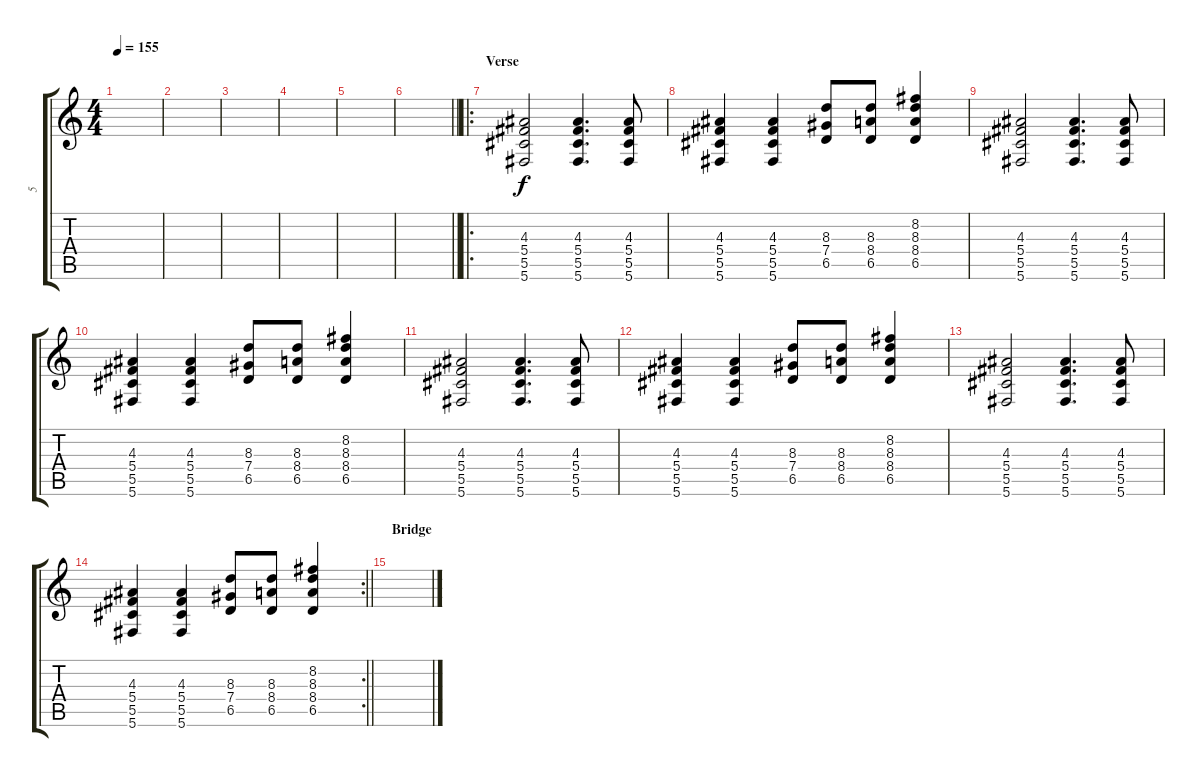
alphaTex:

\track ("5" "5") {instrument overdrivenguitar}
\staff {score tabs}
\tuning (Eb4 Bb3 Gb3 Db3 Ab2 Db2) {hide}
\ts (4 4)
\tempo 155
\clef g2
\ks c
|
|
|
|
|
\barLineRight lightlight
|
\ro
\section ("" "Verse")
(4.3 5.4 5.5 5.6).2 (4.3 5.4 5.5 5.6).4{d} (4.3 5.4 5.5 5.6).8 |
(4.3 5.4 5.5 5.6).4 (4.3 5.4 5.5 5.6).4 (8.3 7.4 6.5).8 (8.3 8.4 6.5).8 (8.2 8.3 8.4 6.5).4 |
(4.3 5.4 5.5 5.6).2 (4.3 5.4 5.5 5.6).4{d} (4.3 5.4 5.5 5.6).8 |
(4.3 5.4 5.5 5.6).4 (4.3 5.4 5.5 5.6).4 (8.3 7.4 6.5).8 (8.3 8.4 6.5).8 (8.2 8.3 8.4 6.5).4 |
(4.3 5.4 5.5 5.6).2 (4.3 5.4 5.5 5.6).4{d} (4.3 5.4 5.5 5.6).8 |
(4.3 5.4 5.5 5.6).4 (4.3 5.4 5.5 5.6).4 (8.3 7.4 6.5).8 (8.3 8.4 6.5).8 (8.2 8.3 8.4 6.5).4 |
(4.3 5.4 5.5 5.6).2 (4.3 5.4 5.5 5.6).4{d} (4.3 5.4 5.5 5.6).8 |
\rc 2
\barLineRight lightlight
(4.3 5.4 5.5 5.6).4 (4.3 5.4 5.5 5.6).4 (8.3 7.4 6.5).8 (8.3 8.4 6.5).8 (8.2 8.3 8.4 6.5).4 |
\section ("" "Bridge")
